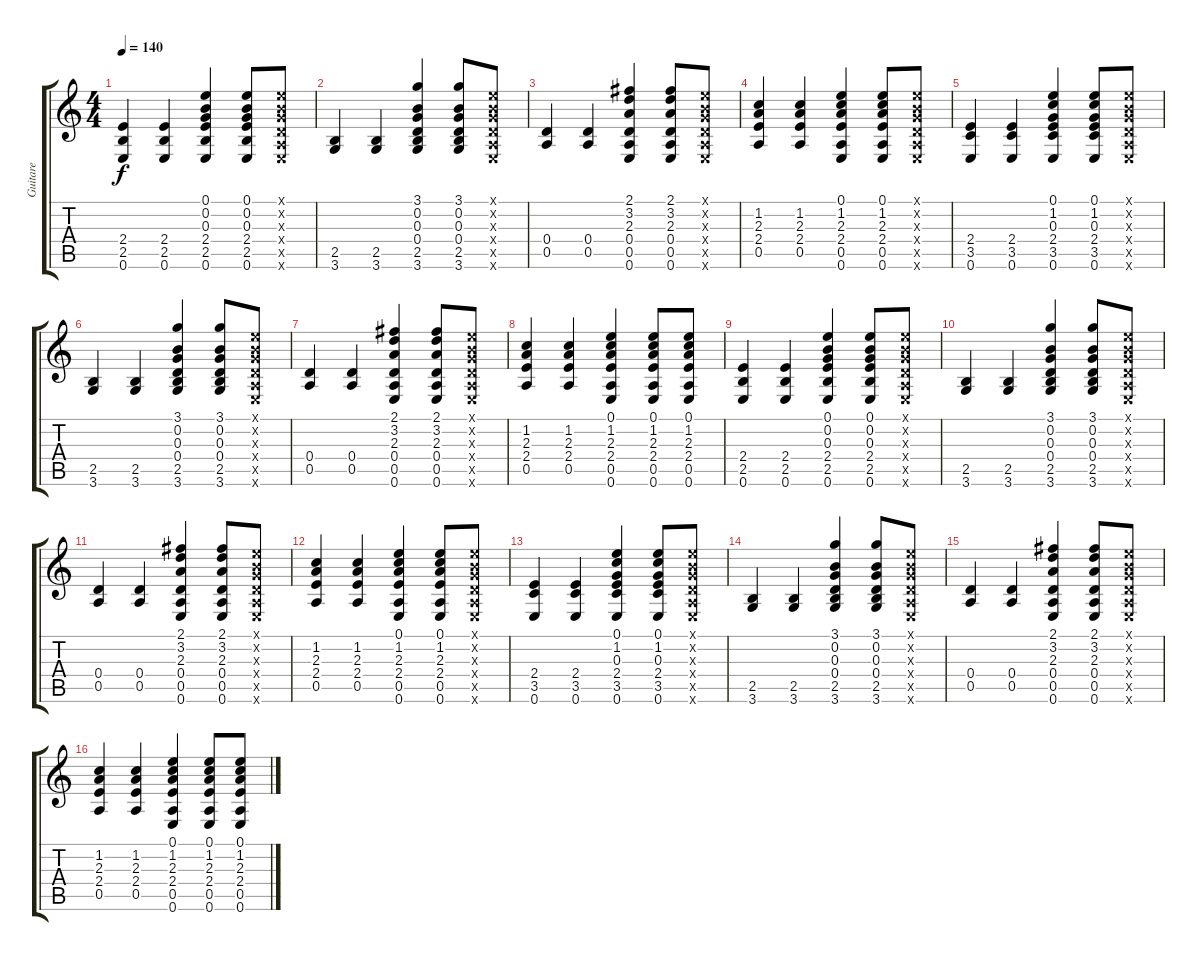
\track ("Guitare" "Guitare") {instrument electricguitarclean}
\staff {score tabs}
\tuning (E4 B3 G3 D3 A2 E2) {hide}
\ts (4 4)
\tempo 140
\clef g2
\ks c
(2.4 2.5 0.6).4{dy f instrument electricguitarclean} (2.4 2.5 0.6).4 (0.1 0.2 0.3 2.4 2.5 0.6).4 (0.1 0.2 0.3 2.4 2.5 0.6).8 (0.1{x} 0.2{x} 0.3{x} 0.4{x} 0.5{x} 0.6{x}).8 |
(2.5 3.6).4 (2.5 3.6).4 (3.1 0.2 0.3 0.4 2.5 3.6).4 (3.1 0.2 0.3 0.4 2.5 3.6).8 (0.1{x} 0.2{x} 0.3{x} 0.4{x} 0.5{x} 0.6{x}).8 |
(0.4 0.5).4 (0.4 0.5).4 (2.1 3.2 2.3 0.4 0.5 0.6).4 (2.1 3.2 2.3 0.4 0.5 0.6).8 (0.1{x} 0.2{x} 0.3{x} 0.4{x} 0.5{x} 0.6{x}).8 |
(1.2 2.3 2.4 0.5).4 (1.2 2.3 2.4 0.5).4 (0.1 1.2 2.3 2.4 0.5 0.6).4 (0.1 1.2 2.3 2.4 0.5 0.6).8 (0.1{x} 0.2{x} 0.3{x} 0.4{x} 0.5{x} 0.6{x}).8 |
(2.4 3.5 0.6).4 (2.4 3.5 0.6).4 (0.1 1.2 0.3 2.4 3.5 0.6).4 (0.1 1.2 0.3 2.4 3.5 0.6).8 (0.1{x} 0.2{x} 0.3{x} 0.4{x} 0.5{x} 0.6{x}).8 |
(2.5 3.6).4 (2.5 3.6).4 (3.1 0.2 0.3 0.4 2.5 3.6).4 (3.1 0.2 0.3 0.4 2.5 3.6).8 (0.1{x} 0.2{x} 0.3{x} 0.4{x} 0.5{x} 0.6{x}).8 |
(0.4 0.5).4 (0.4 0.5).4 (2.1 3.2 2.3 0.4 0.5 0.6).4 (2.1 3.2 2.3 0.4 0.5 0.6).8 (0.1{x} 0.2{x} 0.3{x} 0.4{x} 0.5{x} 0.6{x}).8 |
(1.2 2.3 2.4 0.5).4 (1.2 2.3 2.4 0.5).4 (0.1 1.2 2.3 2.4 0.5 0.6).4 (0.1 1.2 2.3 2.4 0.5 0.6).8 (0.1 1.2 2.3 2.4 0.5 0.6).8 |
(2.4 2.5 0.6).4 (2.4 2.5 0.6).4 (0.1 0.2 0.3 2.4 2.5 0.6).4 (0.1 0.2 0.3 2.4 2.5 0.6).8 (0.1{x} 0.2{x} 0.3{x} 0.4{x} 0.5{x} 0.6{x}).8 |
(2.5 3.6).4 (2.5 3.6).4 (3.1 0.2 0.3 0.4 2.5 3.6).4 (3.1 0.2 0.3 0.4 2.5 3.6).8 (0.1{x} 0.2{x} 0.3{x} 0.4{x} 0.5{x} 0.6{x}).8 |
(0.4 0.5).4 (0.4 0.5).4 (2.1 3.2 2.3 0.4 0.5 0.6).4 (2.1 3.2 2.3 0.4 0.5 0.6).8 (0.1{x} 0.2{x} 0.3{x} 0.4{x} 0.5{x} 0.6{x}).8 |
(1.2 2.3 2.4 0.5).4 (1.2 2.3 2.4 0.5).4 (0.1 1.2 2.3 2.4 0.5 0.6).4 (0.1 1.2 2.3 2.4 0.5 0.6).8 (0.1{x} 0.2{x} 0.3{x} 0.4{x} 0.5{x} 0.6{x}).8 |
(2.4 3.5 0.6).4 (2.4 3.5 0.6).4 (0.1 1.2 0.3 2.4 3.5 0.6).4 (0.1 1.2 0.3 2.4 3.5 0.6).8 (0.1{x} 0.2{x} 0.3{x} 0.4{x} 0.5{x} 0.6{x}).8 |
(2.5 3.6).4 (2.5 3.6).4 (3.1 0.2 0.3 0.4 2.5 3.6).4 (3.1 0.2 0.3 0.4 2.5 3.6).8 (0.1{x} 0.2{x} 0.3{x} 0.4{x} 0.5{x} 0.6{x}).8 |
(0.4 0.5).4 (0.4 0.5).4 (2.1 3.2 2.3 0.4 0.5 0.6).4 (2.1 3.2 2.3 0.4 0.5 0.6).8 (0.1{x} 0.2{x} 0.3{x} 0.4{x} 0.5{x} 0.6{x}).8 |
(1.2 2.3 2.4 0.5).4 (1.2 2.3 2.4 0.5).4 (0.1 1.2 2.3 2.4 0.5 0.6).4 (0.1 1.2 2.3 2.4 0.5 0.6).8 (0.1 1.2 2.3 2.4 0.5 0.6).8
